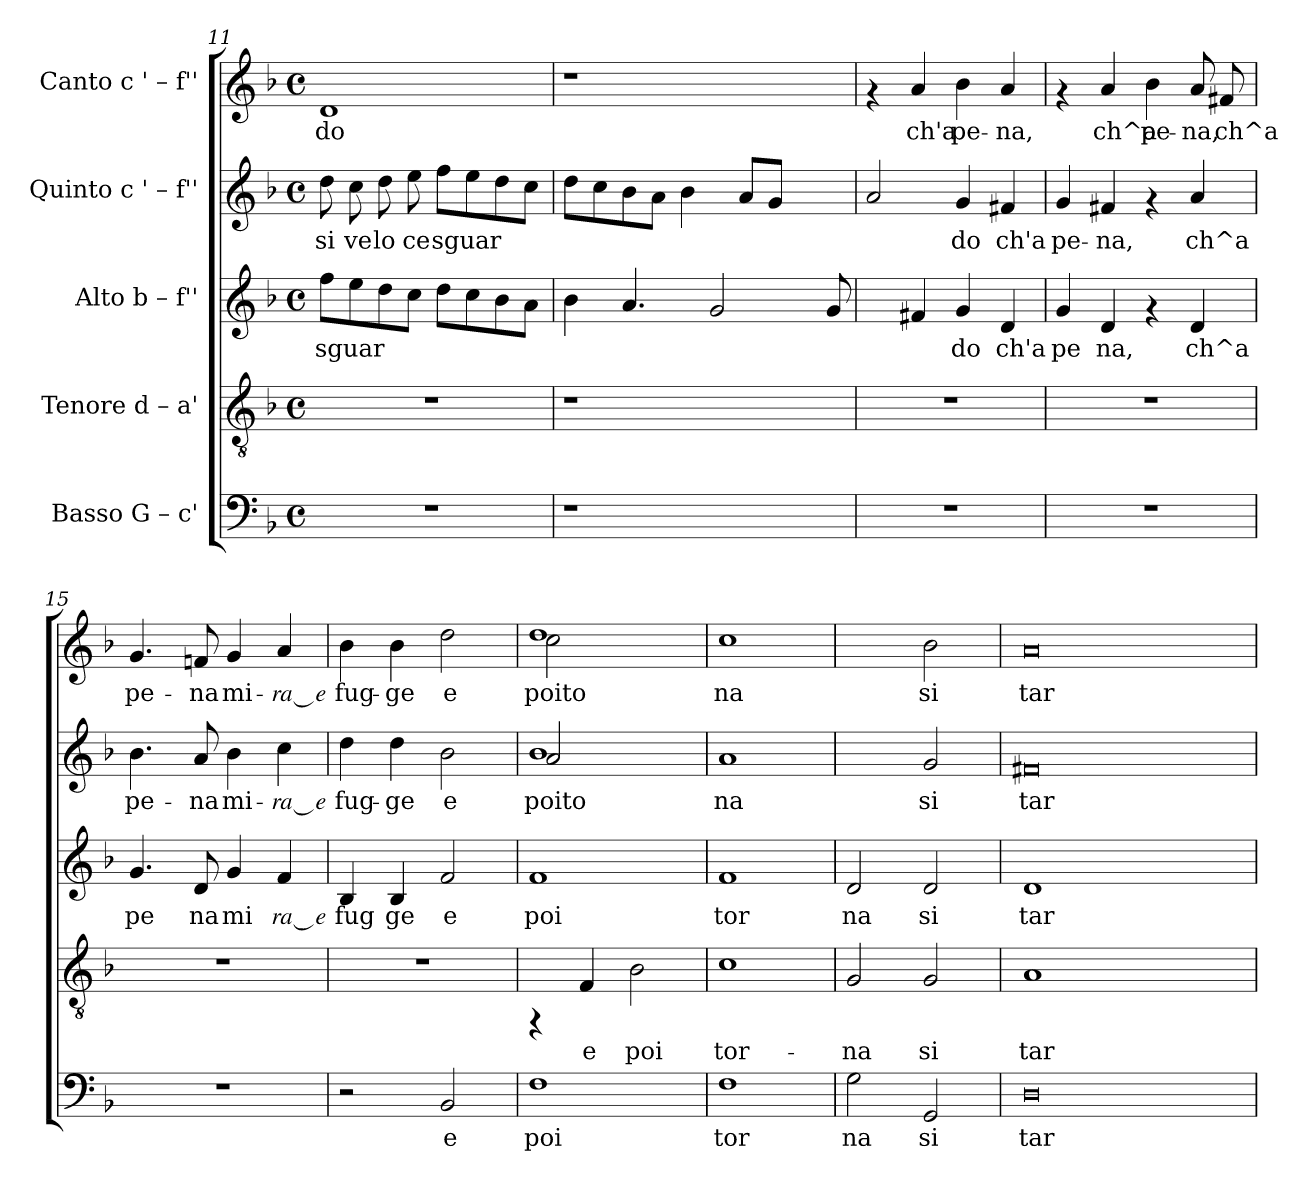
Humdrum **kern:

**kern	**text	**kern	**text	**kern	**text	**kern	**text	**kern	**text
*part5	*part5	*part4	*part4	*part3	*part3	*part2	*part2	*part1	*part1
*staff5	*staff5	*staff4	*staff4	*staff3	*staff3	*staff2	*staff2	*staff1	*staff1
*I"Basso  G – c'	*	*I"Tenore  d – a'	*	*I"Alto  b – f''	*	*I"Quinto  c ' – f''	*	*I"Canto  c ' – f''	*
*clefF4	*	*clefGv2	*	*clefG2	*	*clefG2	*	*clefG2	*
*k[b-]	*	*k[b-]	*	*k[b-]	*	*k[b-]	*	*k[b-]	*
*F:	*	*F:	*	*F:	*	*F:	*	*F:	*
*M4/4	*	*M4/4	*	*M4/4	*	*M4/4	*	*M4/4	*
*met(c)	*	*met(c)	*	*met(c)	*	*met(c)	*	*met(c)	*
=11	=11	=11	=11	=11	=11	=11	=11	=11	=11
!	!	!	!	!	!LO:LY:b:cj	!	!LO:LY:b:rj	!	!LO:LY:b:rj
1r	.	1r	.	8ff\L	sguar	8dd\	si	1d	do
!	!	!	!	!	!LO:LY:b:cj	!	!LO:LY:b:rj	!	!
.	.	.	.	8ee\	.	8cc\	ve	.	.
!	!	!	!	!	!LO:LY:b:cj	!	!LO:LY:b:rj	!	!
.	.	.	.	8dd\	.	8dd\	lo	.	.
!	!	!	!	!	!LO:LY:b:cj	!	!LO:LY:b:rj	!	!
.	.	.	.	8cc\J	.	8ee\	ce	.	.
!	!	!	!	!	!LO:LY:b:cj	!	!LO:LY:b:rj	!	!
.	.	.	.	8dd\L	.	8ff\L	sguar	.	.
!	!	!	!	!	!LO:LY:b:cj	!	!LO:LY:b:rj	!	!
.	.	.	.	8cc\	.	8ee\	.	.	.
!	!	!	!	!	!LO:LY:b:cj	!	!LO:LY:b:rj	!	!
.	.	.	.	8b-\	.	8dd\	.	.	.
!	!	!	!	!	!LO:LY:b:cj	!	!LO:LY:b:rj	!	!
.	.	.	.	8a\J	.	8cc\J	.	.	.
=12	=12	=12	=12	=12	=12	=12	=12	=12	=12
!	!	!	!	!	!LO:LY:b:cj	!	!LO:LY:b:rj	!	!
1r	.	1r	.	4b-\	.	8dd\L	.	1r	.
!	!	!	!	!	!	!	!LO:LY:b:rj	!	!
.	.	.	.	.	.	8cc\	.	.	.
!	!	!	!	!	!	!	!LO:LY:b:rj	!	!
.	.	.	.	4.a/	.	8b-\	.	.	.
!	!	!	!	!	!	!	!LO:LY:b:rj	!	!
.	.	.	.	.	.	8a\J	.	.	.
!	!	!	!	!	!	!	!LO:LY:b:rj	!	!
.	.	.	.	.	.	4b-\	.	.	.
.	.	.	.	2g/	.	.	.	.	.
!	!	!	!	!	!	!	!LO:LY:b:rj	!	!
.	.	.	.	.	.	8a/L	.	.	.
!	!	!	!	!	!	!	!LO:LY:b:rj	!	!
.	.	.	.	.	.	8g/J	.	.	.
4ryy	.	4ryy	.	.	.	4ryy	.	4ryy	.
!	!	!	!	!	!LO:LY:b:cj	!	!	!	!
.	.	.	.	8g/	.	.	.	.	.
=13	=13	=13	=13	=13	=13	=13	=13	=13	=13
!	!	!	!	!	!	!	!LO:LY:b:rj	!	!
1r	.	1r	.	4ryy	.	2a/	.	4rf	.
!	!	!	!	!	!LO:LY:b:cj	!	!	!	!LO:LY:b:rj
.	.	.	.	4f#X/	.	.	.	4a/	ch'a
!	!	!	!	!	!LO:LY:b:cj	!	!LO:LY:b:rj	!	!LO:LY:b:rj
.	.	.	.	4g/	do	4g/	do	4b-\	pe-
!	!	!	!	!	!LO:LY:b:cj	!	!LO:LY:b:rj	!	!LO:LY:b:rj
.	.	.	.	4d/	ch'a	4f#X/	ch'a	4a/	-na,
!!LO:PB:g=z
=14	=14	=14	=14	=14	=14	=14	=14	=14	=14
!	!	!	!	!	!LO:LY:b:cj	!	!LO:LY:b:rj	!	!
1r	.	1r	.	4g/	pe	4g/	pe-	4rf	.
!	!	!	!	!	!LO:LY:b:cj	!	!LO:LY:b:rj	!	!LO:LY:b:rj
.	.	.	.	4d/	na,	4f#X/	-na,	4a/	ch^a
!	!	!	!	!	!	!	!	!	!LO:LY:b:rj
.	.	.	.	4rf	.	4rf	.	4b-\	pe-
!	!	!	!	!	!LO:LY:b:cj	!	!LO:LY:b:rj	!	!LO:LY:b:rj
.	.	.	.	4d/	ch^a	4a/	ch^a	8a/	-na,
!	!	!	!	!	!	!	!	!	!LO:LY:b:rj
.	.	.	.	.	.	.	.	8f#X/	ch^a
=15	=15	=15	=15	=15	=15	=15	=15	=15	=15
!	!	!	!	!	!LO:LY:b:cj	!	!LO:LY:b:rj	!	!LO:LY:b:rj
1r	.	1r	.	4.g/	pe	4.b-\	pe-	4.g/	pe-
!	!	!	!	!	!LO:LY:b:cj	!	!LO:LY:b:rj	!	!LO:LY:b:rj
.	.	.	.	8d/	na	8a/	-na	8fn/	-na
!	!	!	!	!	!LO:LY:b:cj	!	!LO:LY:b:rj	!	!LO:LY:b:rj
.	.	.	.	4g/	mi	4b-\	mi-	4g/	mi-
!	!	!	!	!	!LO:LY:b:cj	!	!LO:LY:b:rj	!	!LO:LY:b:rj
.	.	.	.	4f/	ra‿e	4cc\	-ra‿e	4a/	-ra‿e
=16	=16	=16	=16	=16	=16	=16	=16	=16	=16
!	!	!	!	!	!LO:LY:b:cj	!	!LO:LY:b:rj	!	!LO:LY:b:rj
2r	.	1r	.	4B-/	fug	4dd\	fug-	4b-\	fug-
!	!	!	!	!	!LO:LY:b:cj	!	!LO:LY:b:rj	!	!LO:LY:b:rj
.	.	.	.	4B-/	ge	4dd\	-ge	4b-\	-ge
!	!LO:LY:b:cj	!	!	!	!LO:LY:b:cj	!	!LO:LY:b:rj	!	!LO:LY:b:rj
2BB-/	e	.	.	2f/	e	2b-\	e	2dd\	e
=17	=17	=17	=17	=17	=17	=17	=17	=17	=17
!	!LO:LY:b:cj	!	!	!	!LO:LY:b:cj	!	!LO:LY:b:rj	!	!LO:LY:b:rj
*	*	*	*	*	*	*^	*	*^	*
1F	poi	4rFF	.	1f	poi	1b-	2a/	poito	1dd	2cc\	poito
!	!	!	!LO:LY:b:cj	!	!	!	!	!	!	!	!
.	.	4F/	e	.	.	.	.	.	.	.	.
!	!	!	!LO:LY:b:cj	!	!	!	!	!	!	!	!
.	.	2B-\	poi	.	.	.	2ryy	.	.	2ryy	.
=18	=18	=18	=18	=18	=18	=18	=18	=18	=18	=18	=18
!	!LO:LY:b:cj	!	!LO:LY:b:cj	!	!LO:LY:b:cj	!	!	!LO:LY:b:rj	!	!	!LO:LY:b:rj
*	*	*	*	*	*	*v	*v	*	*	*	*
*	*	*	*	*	*	*	*	*v	*v	*
1F	tor	1c	tor-	1f	tor	1a	na	1cc	na
=19	=19	=19	=19	=19	=19	=19	=19	=19	=19
!	!LO:LY:b:cj	!	!LO:LY:b:cj	!	!LO:LY:b:cj	!	!	!	!
2G\	na	2G/	-na	2d/	na	2ryy	.	2ryy	.
!	!LO:LY:b:cj	!	!LO:LY:b:cj	!	!LO:LY:b:cj	!	!LO:LY:b:rj	!	!LO:LY:b:rj
2GG/	si	2G/	si	2d/	si	2g/	si	2b-\	si
=20	=20	=20	=20	=20	=20	=20	=20	=20	=20
!	!LO:LY:b:cj	!	!LO:LY:b:cj	!	!LO:LY:b:cj	!	!LO:LY:b:rj	!	!LO:LY:b:rj
0D	tar	1A	tar-	1d	tar	0f#X	tar-	0a	tar-
.	.	1ryy	.	1ryy	.	.	.	.	.
=	=	=	=	=	=	=	=	=	=
*-	*-	*-	*-	*-	*-	*-	*-	*-	*-
